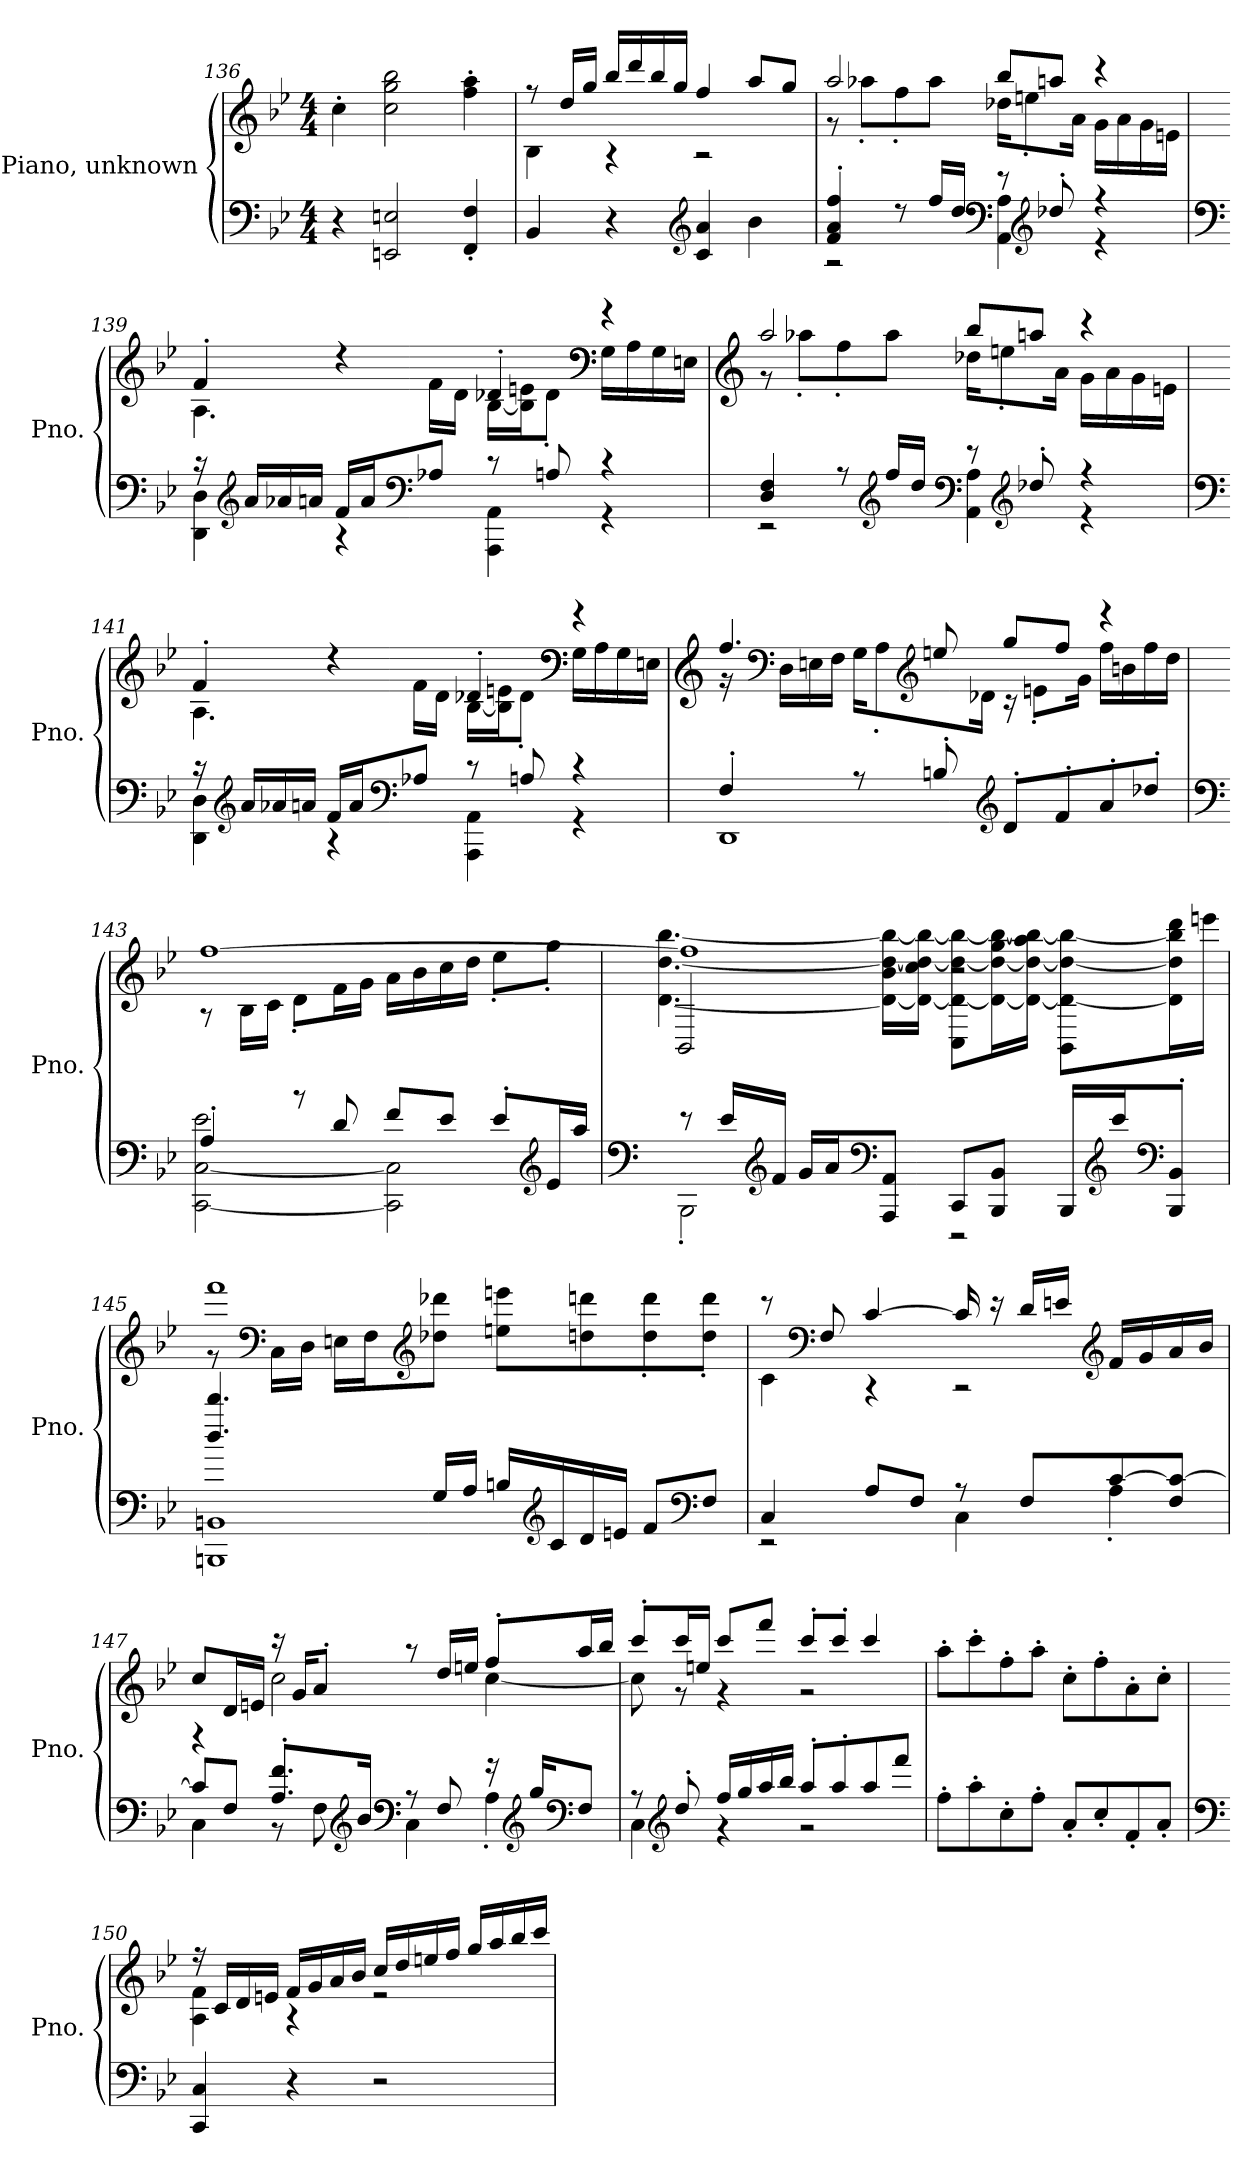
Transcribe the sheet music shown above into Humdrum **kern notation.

**kern	**kern
*part1	*part1
*staff2	*staff1
*I"Piano, unknown	*
*I'Pno.	*
*clefF4	*clefG2
*k[b-e-]	*k[b-e-]
*M4/4	*M4/4
=136	=136
4r	4cc'\
2EEn/ 2En/	2cc\ 2gg\ 2bb-\
4FF/' 4F/'	4ff\' 4aa\'
!!LO:LB:g=z
=137	=137
*	*^
4BB-/	8r	4B-\
.	16dd/LL	.
.	16gg/JJ	.
4r	16bb-/LL	4r
.	16ddd/	.
.	16bb-/	.
.	16gg/JJ	.
*clefG2	*	*
4c/ 4a/	4ff/	2r
4b-\	8aa/L	.
.	8gg/J	.
=138	=138	=138
*^	*	*
4f/' 4a/' 4ff/'	2r	2aa/	8r
.	.	.	8aa-X'\L
8r	.	.	8ff'\
16ff/LL	.	.	8aa-\J
16dd/JJ	.	.	.
*clefF4	*	*	*
8r	4AA\ 4A\	8bb-/L	16dd-X\KL
.	.	.	8een'\
*clefG2	*	*	*
8dd-X'/	.	8aan/J	.
.	.	.	16a\Jk
4r	4r	4r	16g\LL
.	.	.	16a\
.	.	.	16g\
.	.	.	16en\JJ
!!LO:LB:g=z	!!
=139	=139	=139	=139
*clefF4	*	*	*
16r	4DD\ 4D\	4f'/	4.A\
*clefG2	*	*	*
16a/LL	.	.	.
16a-X/	.	.	.
16an/JJ	.	.	.
16f/LL	4r	4r	.
16a/J	.	.	.
*clefF4	*	*	*
8A-X/J	.	.	16f\LL
.	.	.	16d\JJ
8r	4AAA\ 4AA\	4d-X'/	[16B-\LL
.	.	.	16B-\] 16en\J
8An/	.	.	8d-'\J
*	*	*clefF4	*
4r	4r	4r	16G\LL
.	.	.	16A\
.	.	.	16G\
.	.	.	16En\JJ
=140	=140	=140	=140
*	*	*clefG2	*
4D/ 4F/	2r	2aa/	8r
.	.	.	8aa-X'\L
8r	.	.	8ff'\
*clefG2	*	*	*
16ff/LL	.	.	8aa-\J
16dd/JJ	.	.	.
*clefF4	*	*	*
8r	4AA\ 4A\	8bb-/L	16dd-X\KL
.	.	.	8een'\
*clefG2	*	*	*
8dd-X'/	.	8aan/J	.
.	.	.	16a\Jk
4r	4r	4r	16g\LL
.	.	.	16a\
.	.	.	16g\
.	.	.	16en\JJ
!!LO:LB:g=z	!!
=141	=141	=141	=141
*clefF4	*	*	*
16r	4DD\ 4D\	4f'/	4.A\
*clefG2	*	*	*
16a/LL	.	.	.
16a-X/	.	.	.
16an/JJ	.	.	.
16f/LL	4r	4r	.
16a/J	.	.	.
*clefF4	*	*	*
8A-X/J	.	.	16f\LL
.	.	.	16d\JJ
8r	4AAA\ 4AA\	4d-X'/	[16B-\LL
.	.	.	16B-\] 16en\J
8An/	.	.	8d-'\J
*	*	*clefF4	*
4r	4r	4r	16G\LL
.	.	.	16A\
.	.	.	16G\
.	.	.	16En\JJ
!!LO:LB:g=z	!!
=142	=142	=142	=142
*	*	*clefG2	*
4F'/	1DD	4.ff/	16r
*	*	*clefF4	*
.	.	.	16D\LL
.	.	.	16En\
.	.	.	16F\JJ
8r	.	.	16G\KL
.	.	.	8A'\
*	*	*clefG2	*
8Bn'/	.	8een/	.
.	.	.	16d-X\Jk
*clefG2	*	*	*
8d'/L	.	8gg/L	16r
.	.	.	8en'\L
8f'/	.	8ff/J	.
.	.	.	16g\Jk
8a'/	.	4r	16ff\LL
.	.	.	16bn\
8dd-X'/J	.	.	16ff\
.	.	.	16dd\JJ
=143	=143	=143	=143
*clefF4	*	*	*
4A'/	[2CC\ [2C\ 2e-\	[1ff	8r
.	.	.	16B-\LL
.	.	.	16c\JJ
8r	.	.	8d'\L
8d/	.	.	16f\L
.	.	.	16g\JJ
8f/L	2CC\] 2C\]	.	16a\LL
.	.	.	16b-\
8e-/J	.	.	16cc\
.	.	.	16dd\JJ
8e-'/L	.	.	8ee-'\L
*clefG2	*	*	*
16e-/L	.	.	8gg'\J
16aa/JJ	.	.	.
*	*	*v	*v
!!LO:LB:g=z
=144	=144	=144
*clefF4	*	*
*	*	*^
*	*	*	*^
8r	2BBB-'\	1ff]	[4.d\ [4.dd\ [4.bb-\	2BB-/
16e-/LL	.	.	.	.
*clefG2	*	*	*	*
16f/JJ	.	.	.	.
16g/LL	.	.	.	.
16a/J	.	.	.	.
*clefF4	*	*	*	*
8AAA/ 8AA/J	.	.	16d\_ 16b-\ 16dd\_ 16bb-\_LL	.
.	.	.	16d\_ 16cc\ 16dd\_ 16bb-\_JJ	.
8CC/L	2r	.	8C\ 8d\_ 8dd\_ 8bb-\_L	2r
8BBB-/ 8BB-/J	.	.	16d\_ 16dd\_ 16gg\ 16bb-\_L	.
.	.	.	16d\_ 16dd\_ 16aa\ 16bb-\_JJ	.
16BBB-/LL	.	.	8BB-\ 8d\_ 8dd\_ 8bb-\_L	.
*clefG2	*	*	*	*
16ccc/J	.	.	.	.
*clefF4	*	*	*	*
8BBB-/' 8BB-/'J	.	.	16d\] 16dd\] 16bb-\] 16ddd\L	.
.	.	.	16eeen\JJ	.
*	*	*	*v	*v
!!LO:PB:g=z
=145	=145	=145	=145
4.dd/ 4.ddd/	1BBBn 1BBn	1fff	8r
*	*	*clefF4	*
.	.	.	16C\LL
.	.	.	16D\JJ
.	.	.	16En\LL
.	.	.	16F\J
*	*	*clefG2	*
16G/LL	.	.	8dd-X\ 8ddd-X\J
16A/JJ	.	.	.
16Bn/LL	.	.	8een\ 8eeen\L
*clefG2	*	*	*
16c/	.	.	.
16d/	.	.	8ddn\ 8dddn\
16en/JJ	.	.	.
8f/L	.	.	8dd\' 8ddd\'
*clefF4	*	*	*
8F/J	.	.	8dd\' 8ddd\'J
=146	=146	=146	=146
4C/	2r	8r	4c\
*	*	*clefF4	*
.	.	8F/	.
8A/L	.	[4c/	4r
8F/J	.	.	.
8r	4C\	16c/]	2r
.	.	16r	.
8F/L	.	16d/LL	.
.	.	16en/JJ	.
*	*	*clefG2	*
[8c/	4A'\	16f/LL	.
.	.	16g/	.
8F/ 8c/_J	.	16a/	.
.	.	16b-/JJ	.
!!LO:LB:g=z	!!
=147	=147	=147	=147
8c/L]	4C\	8cc/L	4r
8F/J	.	16d/L	.
.	.	16en/JJ	.
8.A/' 8.f/'L	8r	16r	2cc\
.	.	16g/KL	.
.	8F\	8a'/J	.
*clefG2	*	*	*
16b-/Jk	.	.	.
*clefF4	*	*	*
8r	4C\	8r	.
8F/	.	16dd/LL	.
.	.	16een/JJ	.
16r	4A'\	8ff'/L	[4cc\
*clefG2	*	*	*
16gg/KL	.	.	.
*clefF4	*	*	*
8F/J	.	16aa/L	.
.	.	16bb-/JJ	.
=148	=148	=148	=148
8r	4C\	8ccc'/L	8cc\]
*clefG2	*	*	*
8dd'/	.	16ccc/L	8r
.	.	16een/JJ	.
16ff/LL	4r	8ccc/L	4r
16gg/	.	.	.
16aa/	.	8fff/J	.
16bb-/JJ	.	.	.
8aa'/L	2r	8ccc'/L	2r
8aa'/	.	8ccc'/J	.
8aa/	.	4ccc/	.
8fff/J	.	.	.
*v	*v	*	*
*	*v	*v
!!LO:LB:g=z
=149	=149
8ff'\L	8aa'\L
8aa'\	8ccc'\
8cc'\	8ff'\
8ff'\J	8aa'\J
8a'/L	8cc'\L
8cc'/	8ff'\
8f'/	8a'\
8a'/J	8cc'\J
=150	=150
*clefF4	*
*	*^
4CC/ 4C/	16r	4A\ 4f\
.	16c/LL	.
.	16d/	.
.	16en/JJ	.
4r	16f/LL	4r
.	16g/	.
.	16a/	.
.	16b-/JJ	.
2r	16cc/LL	2r
.	16dd/	.
.	16een/	.
.	16ff/JJ	.
.	16gg/LL	.
.	16aa/	.
.	16bb-/	.
.	16ccc/JJ	.
*	*v	*v
=	=
*-	*-
